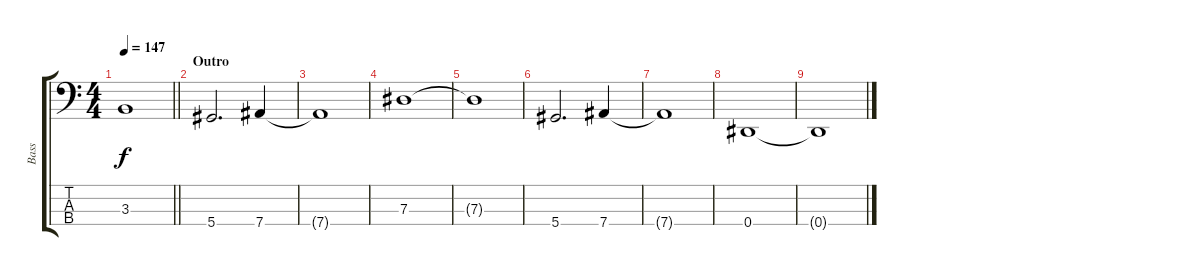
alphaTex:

\track ("Bass" "Bass") {instrument electricbassfinger}
\staff {score tabs}
\tuning (Gb2 Db2 Ab1 Eb1) {hide}
\ts (4 4)
\tempo 147
\clef f4
\barLineRight lightlight
\ks c
3.3.1{dy f} |
\section ("" "Outro")
5.4.2{d} 7.4.4 |
7.4{t}.1 |
7.3.1 |
7.3{t}.1 |
5.4.2{d} 7.4.4 |
7.4{t}.1 |
0.4.1 |
0.4{t}.1
